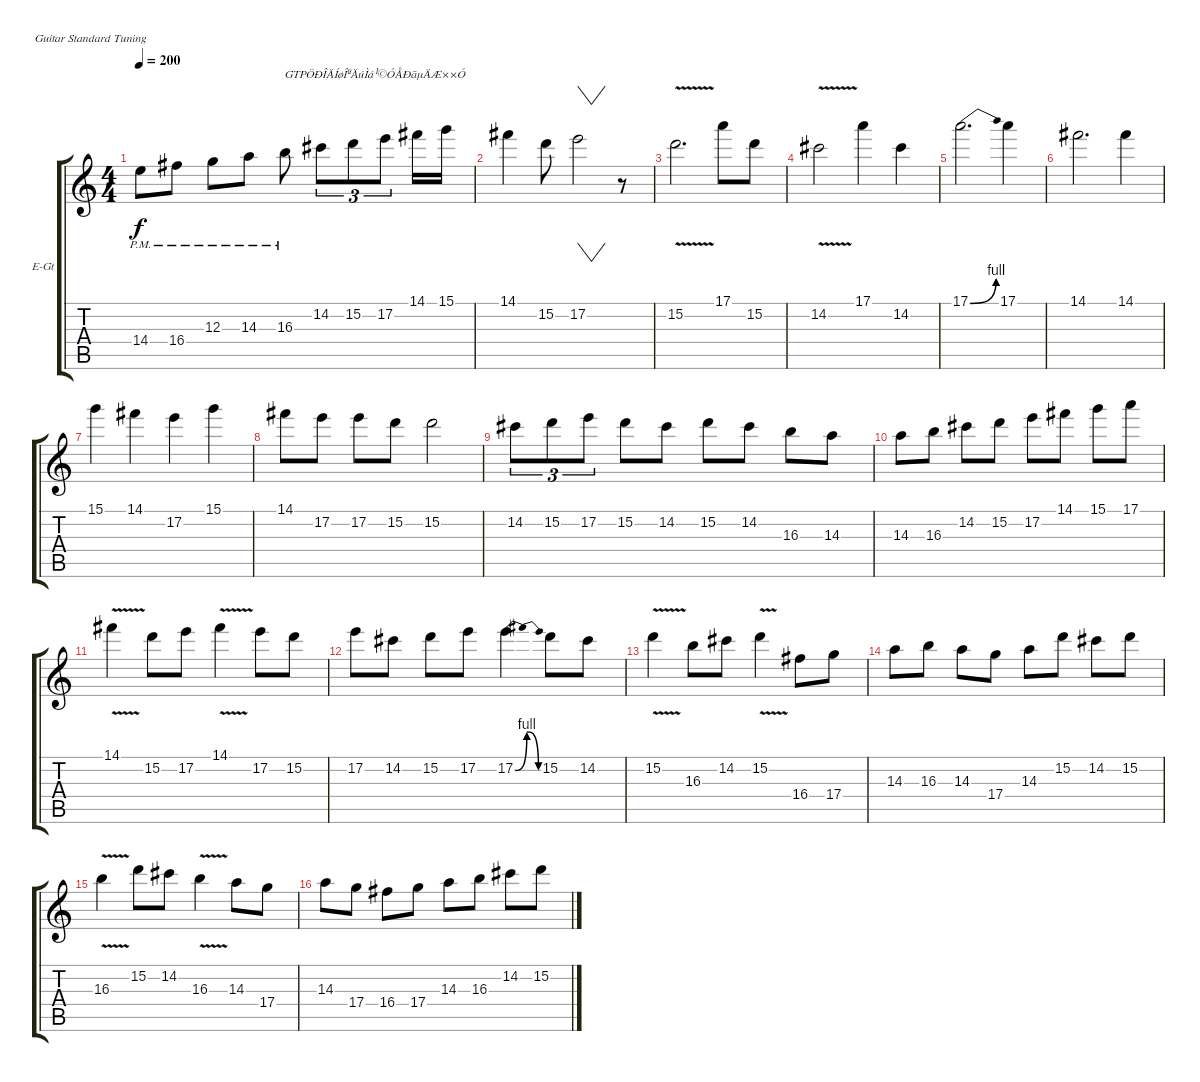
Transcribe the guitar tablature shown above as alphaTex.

\bracketExtendMode groupsimilarinstruments
\firstSystemTrackNameOrientation horizontal
\otherSystemsTrackNameOrientation horizontal
\track ("Guitare Principale" "E-Gt") {instrument distortionguitar}
\staff {score tabs}
\tuning (E4 B3 G3 D3 A2 E2)
\ts (4 4)
\tempo 200
\clef g2
\ks c
14.4{pm}.8{dy f} 16.4{pm}.8 12.3{pm}.8 14.3{pm}.8 16.3{pm}.8{txt "GTPÖÐÎÄÍøÎªÄúÌá¹©ÓÅÐãµÄÆ××Ó"} 14.2.8{tu (3 2)} 15.2.8{tu (3 2)} 17.2.8{tu (3 2)} 14.1.16 15.1.16 |
14.1.4 15.2.8 17.2.2{vw} r.8 |
15.2{v}.2{d} 17.1.8 15.2.8 |
14.2{v}.2 17.1.4 14.2.4 |
17.1{be (bend 0 0 60 4)}.2{d} 17.1.4 |
14.1.2{d} 14.1.4 |
15.1.4 14.1.4 17.2.4 15.1.4 |
14.1.8 17.2.8 17.2.8 15.2.8 15.2.2 |
14.2.8{tu (3 2)} 15.2.8{tu (3 2)} 17.2.8{tu (3 2)} 15.2.8 14.2.8 15.2.8 14.2.8 16.3.8 14.3.8 |
14.3.8 16.3.8 14.2.8 15.2.8 17.2.8 14.1.8 15.1.8 17.1.8 |
14.1{v}.4 15.2.8 17.2.8 14.1{v}.4 17.2.8 15.2.8 |
17.2.8 14.2.8 15.2.8 17.2.8 17.2{be (bendrelease 0 0 30 4 30 4 60 0)}.4 15.2.8 14.2.8 |
15.2{v}.4 16.3.8 14.2.8 15.2{v}.4 16.4.8 17.4.8 |
14.3.8 16.3.8 14.3.8 17.4.8 14.3.8 15.2.8 14.2.8 15.2.8 |
16.3{v}.4 15.2.8 14.2.8 16.3{v}.4 14.3.8 17.4.8 |
14.3.8 17.4.8 16.4.8 17.4.8 14.3.8 16.3.8 14.2.8 15.2.8
